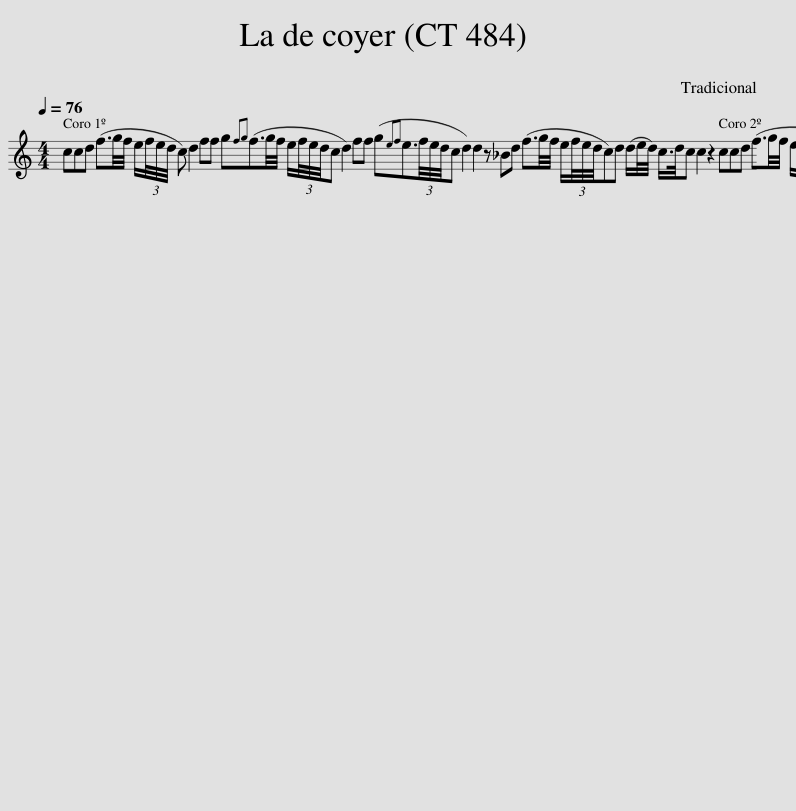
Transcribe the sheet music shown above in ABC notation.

X:1
L:1/8
Q:1/4=76
M:4/4
I:linebreak $
K:C
V:1 treble
V:1
 ccd (f3/2g/4f/4 e/(3f/4e/4d/4 c) d2 ff g{fg}(f3/2g/4f/4 e/(3f/4e/4d/4c d2) ff (g{ef}e3/2(3f/4e/4d/4c d2) d2 z _Bd (f3/2g/4f/4 e/(3f/4e/4d/4c)d (d/e/4d/4) c/>d/c c2 z2 ccd (f3/2g/4f/4 e/(3f/4e/4d/4c d2) ff g{fg}(f3/2g/4f/4 e/(3f/4e/4d/4c d2) ff (g{ef}e3/2(3f/4e/4d/4c d2) d2 z Bd (f3/2g/4f/4 e/(3f/4e/4d/4c)d (d/e/4d/4) c/>d/ c2 z2 | %1
